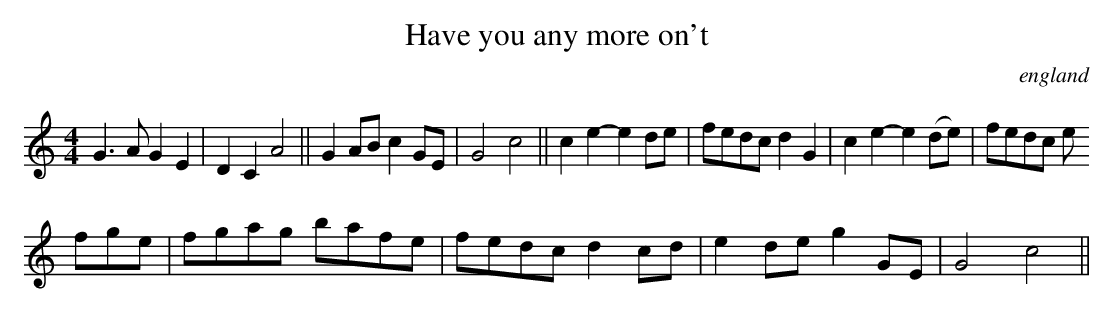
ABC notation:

X:1
T:Have you any more on't
O:england
M:4/4
L:1/8
K:C major
G2>A2G2E2|D2C2A4||G2ABc2GE|G4c4||c2e2-e2de|fedcd2G2|c2e2-e2(de)|fedc e
fge|fgag bafe|fedcd2cd|e2deg2GE|G4c4||
